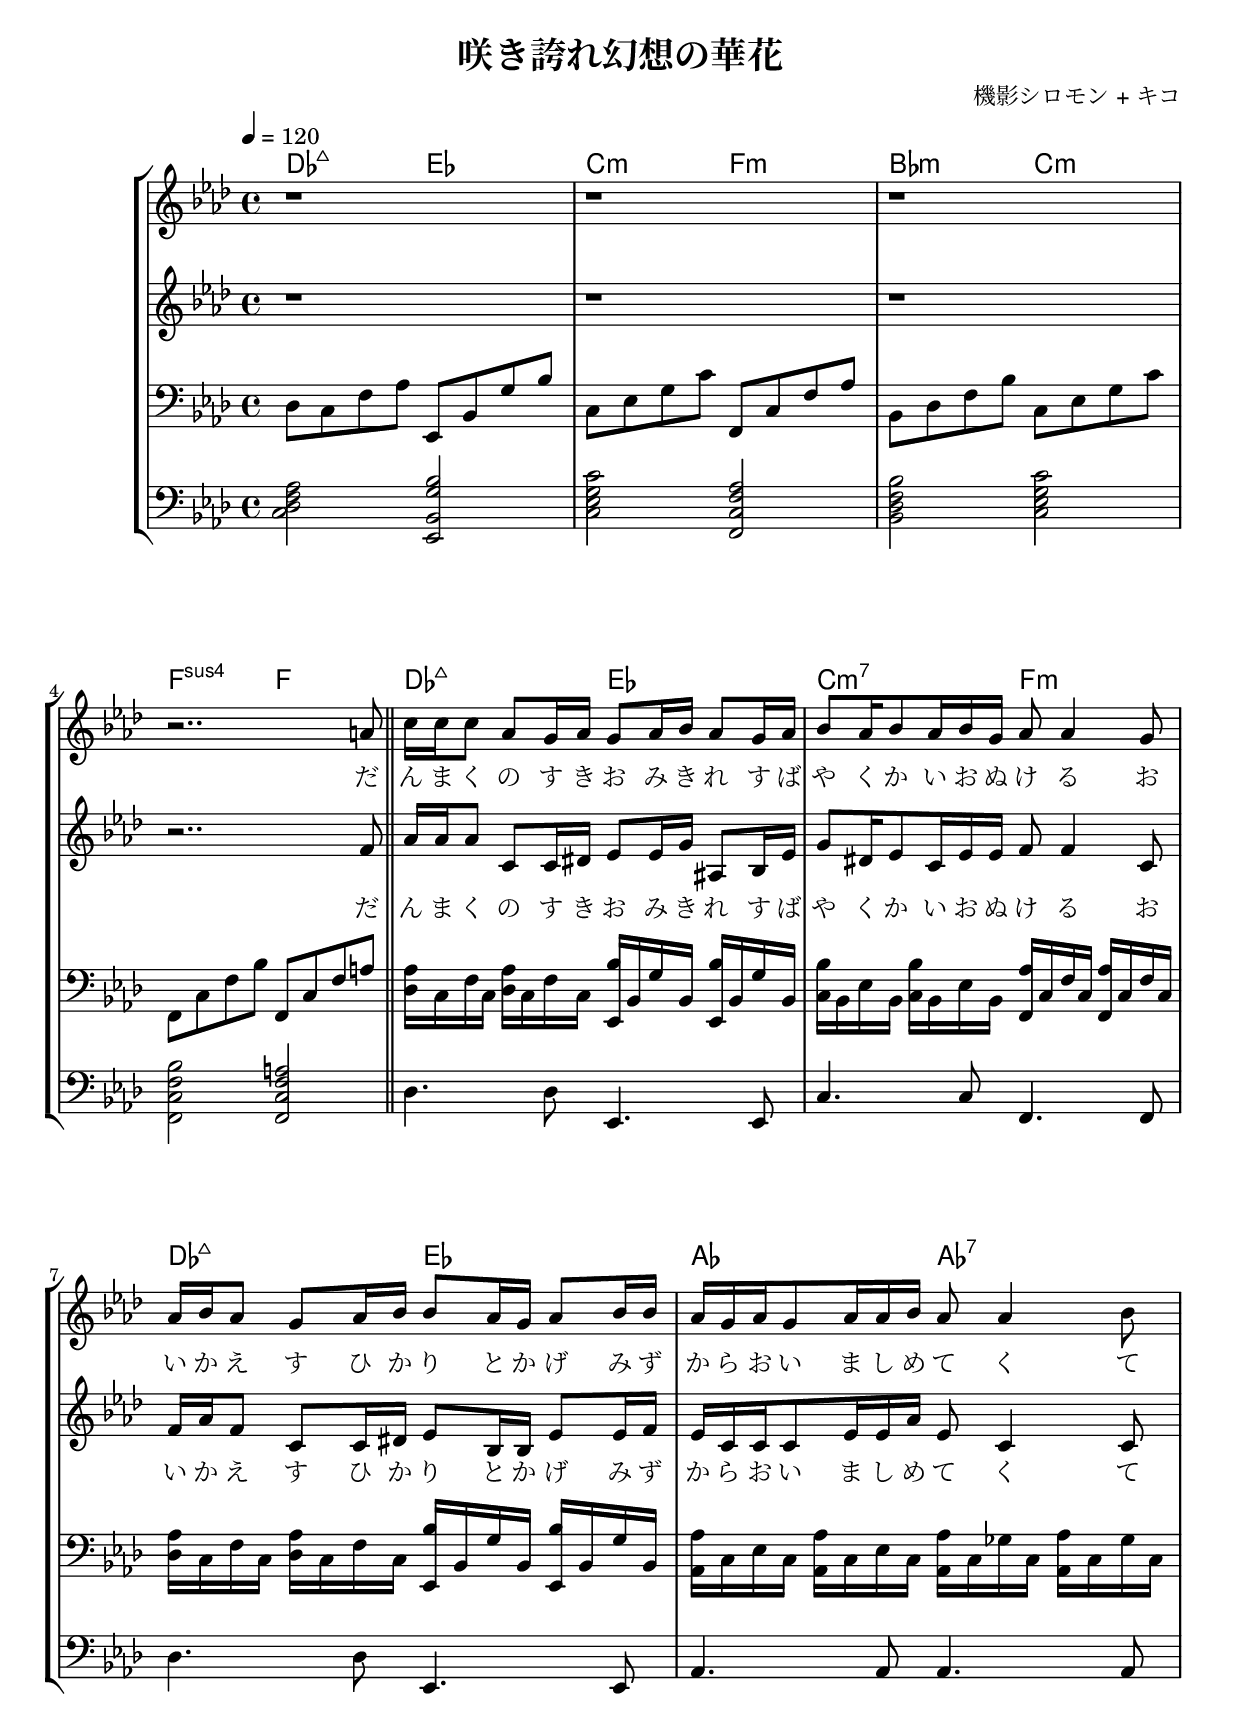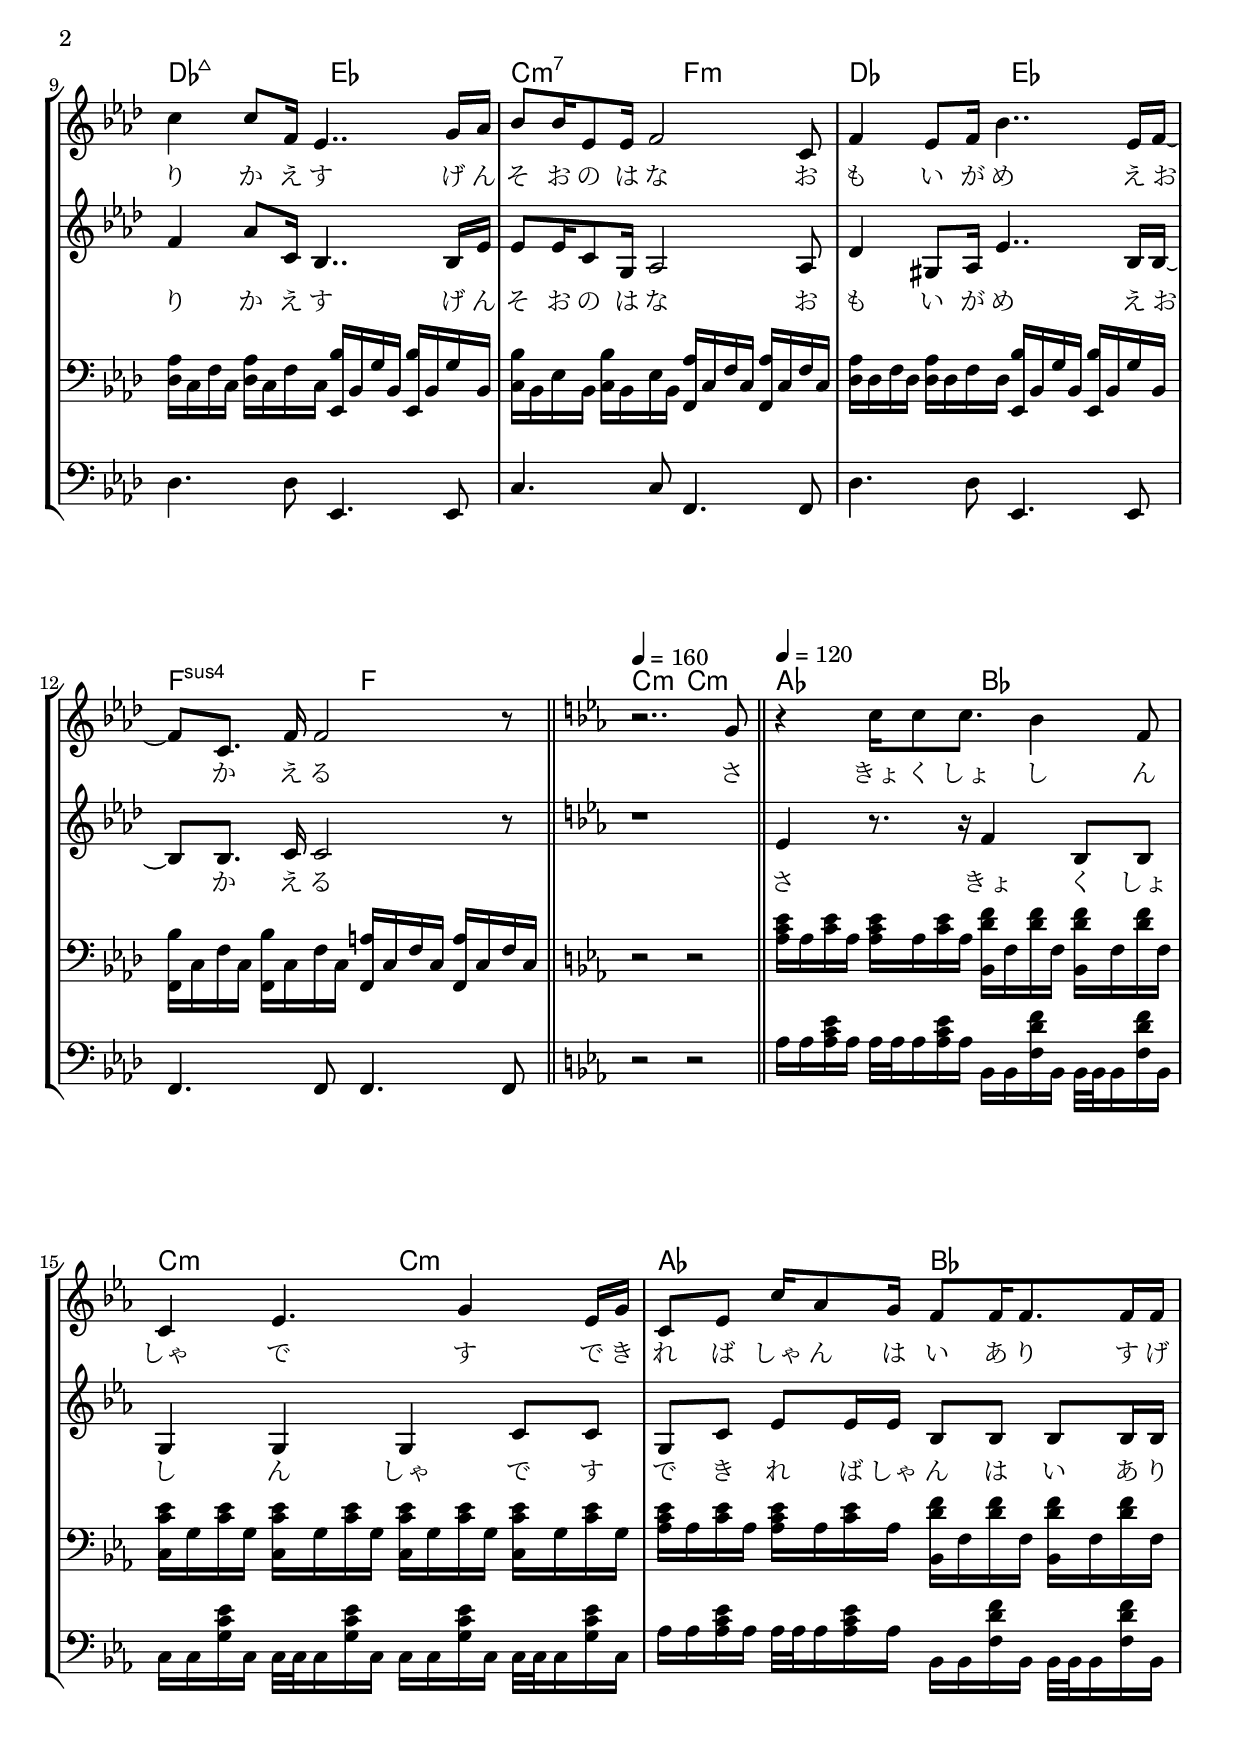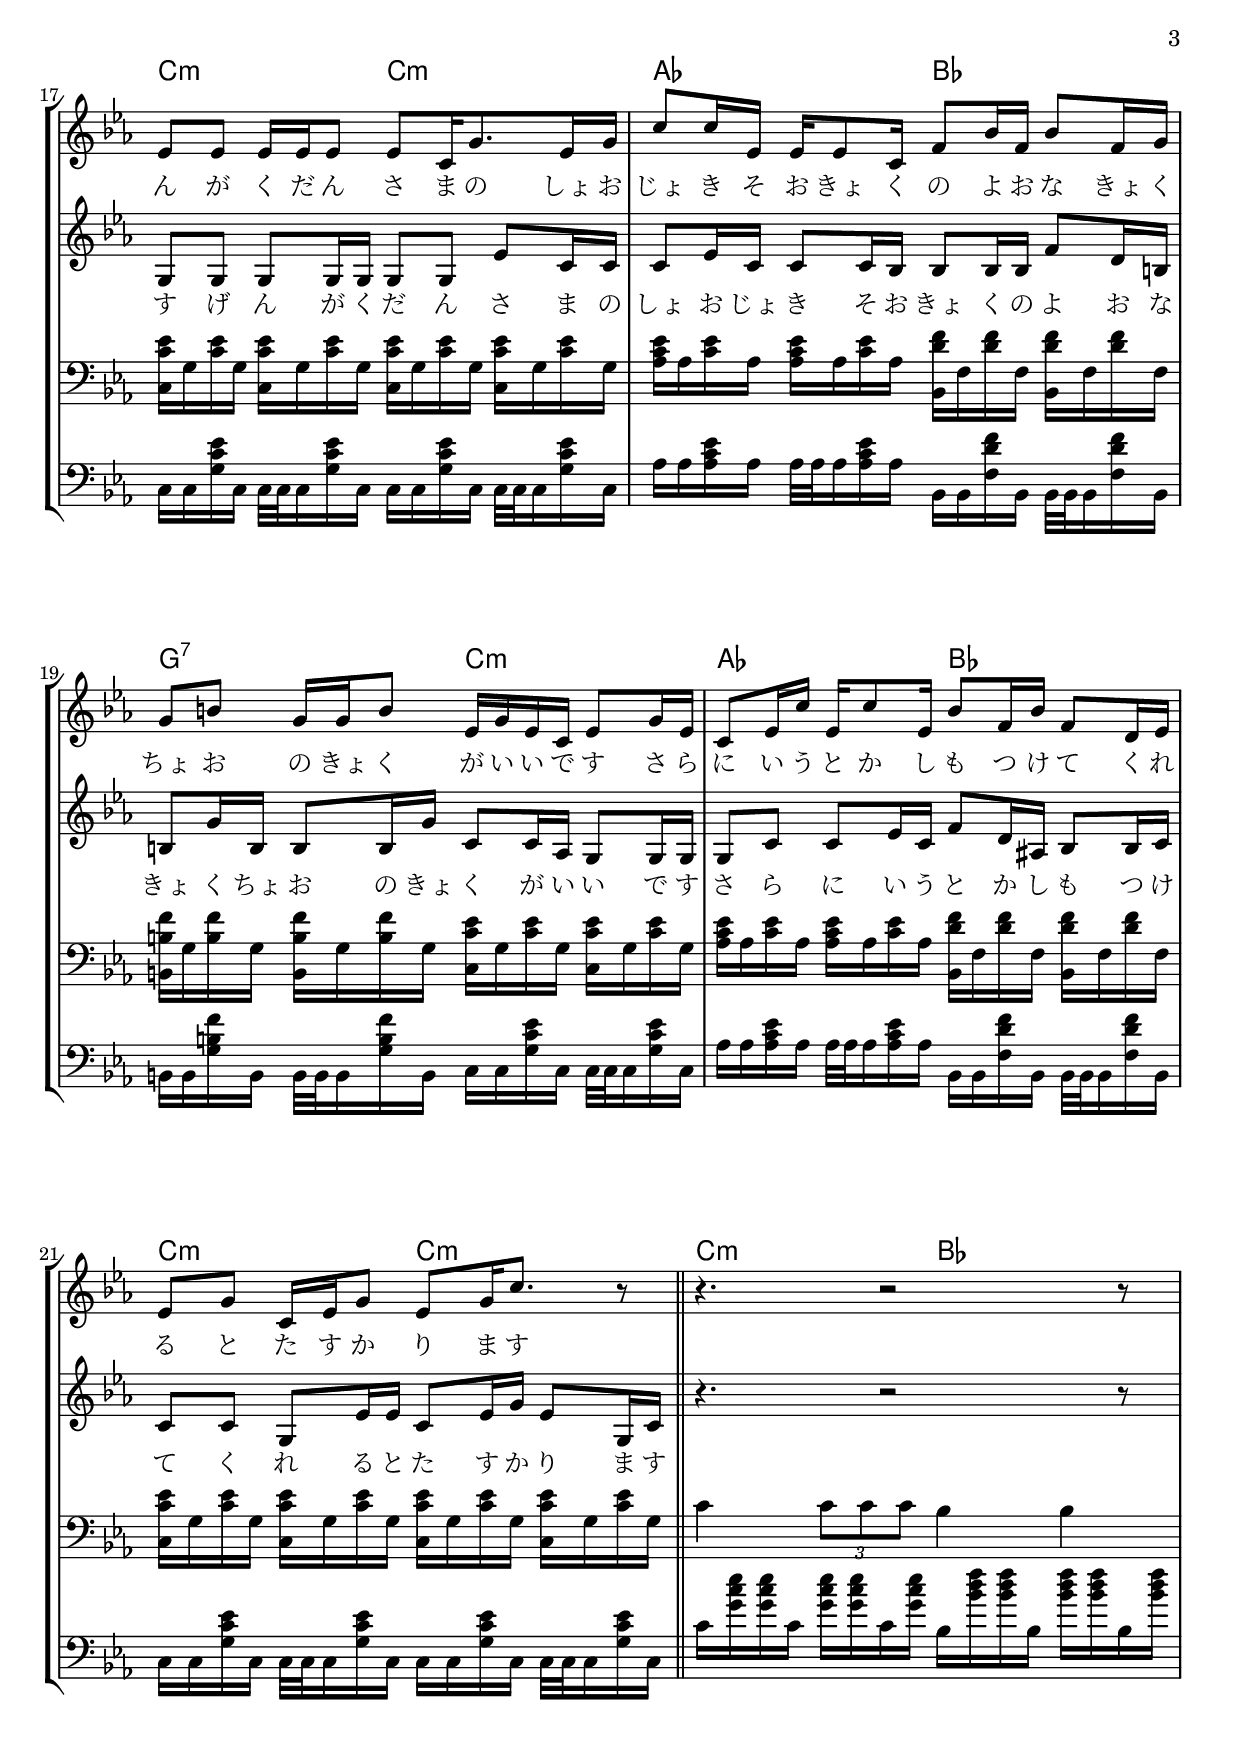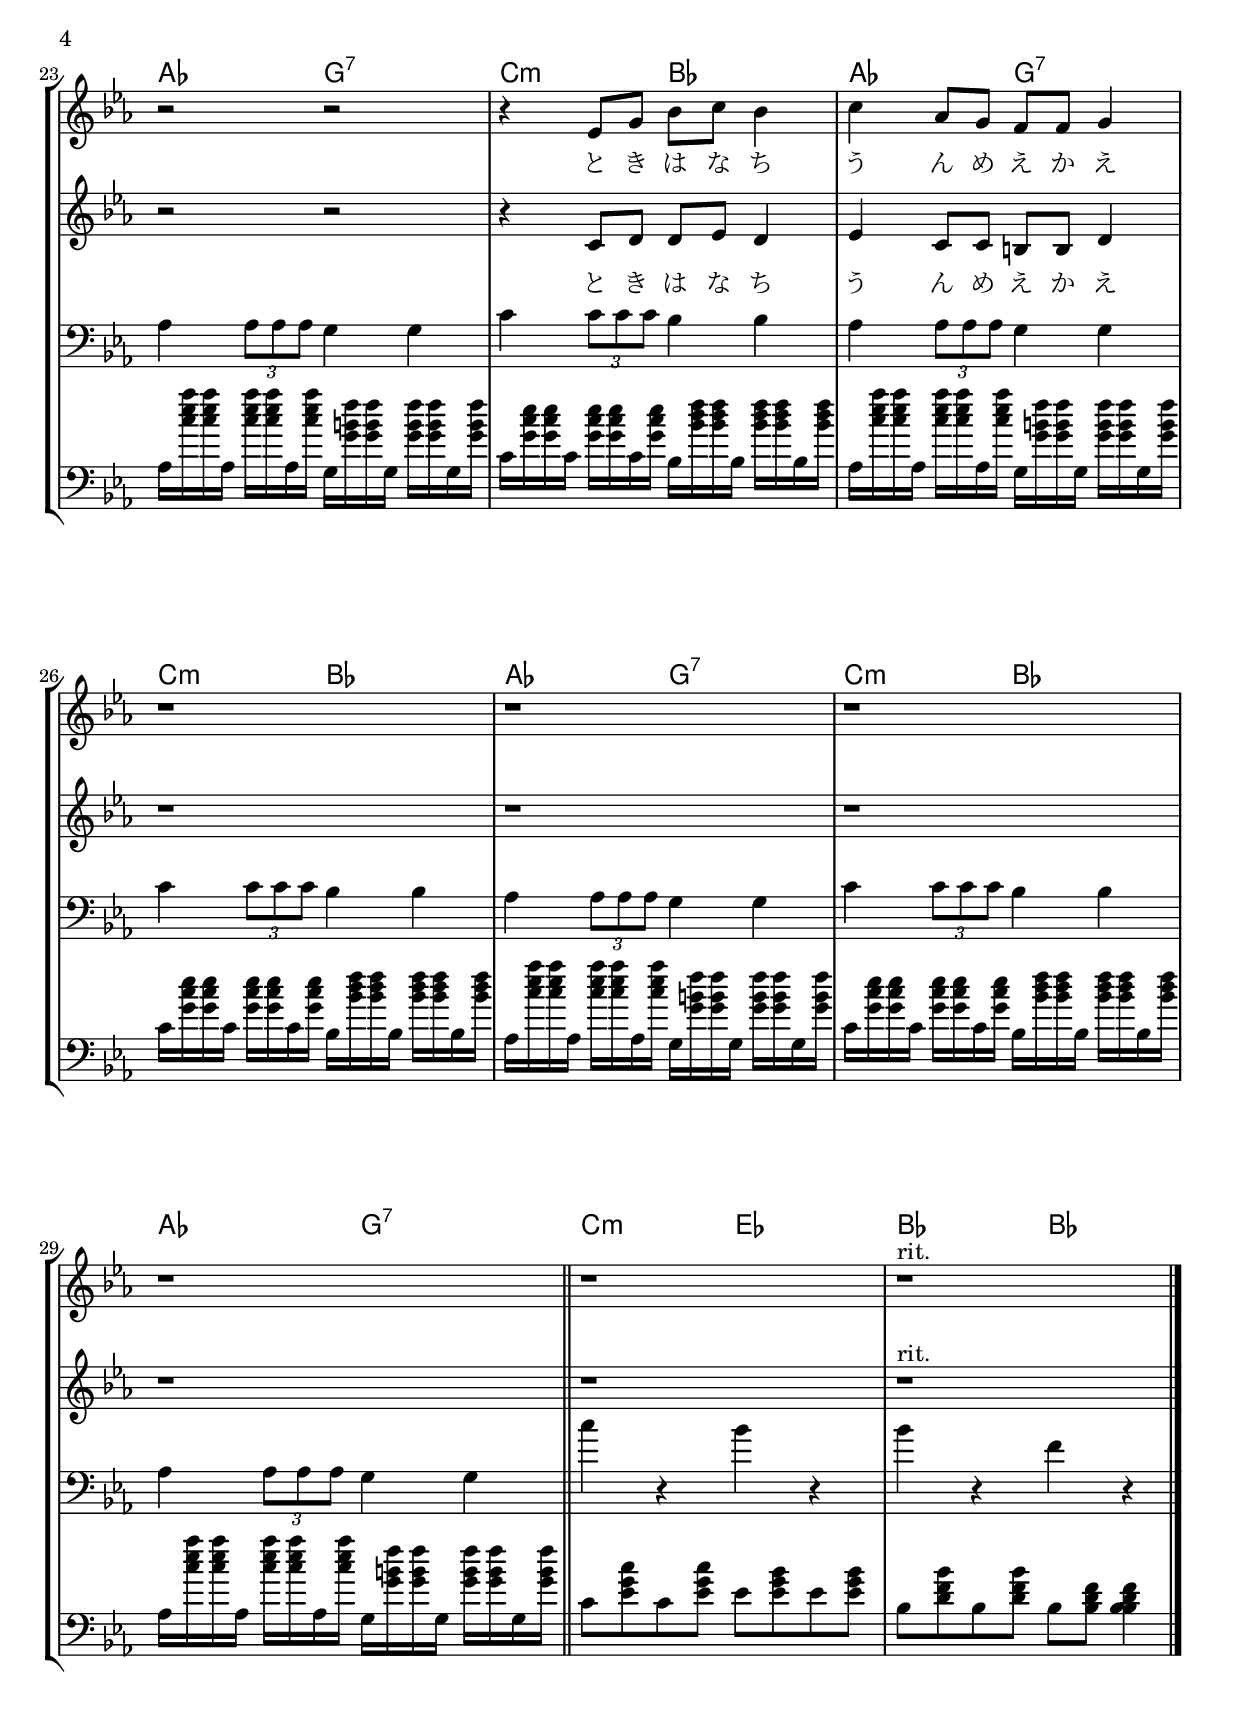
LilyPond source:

\version "2.12.1"

\header {
	title = \markup {咲き誇れ幻想の華花}
	composer = \markup \center-column {"機影シロモン + キコ"}
}

harmony = \chordmode {
	des2:maj7 es c:m f:m bes:m c:m f:sus4 f 

	des:maj7 es c:min7 f:m des:maj7 es as as:7 des:maj7 es c:min7 f:m des es f:sus4 f 

	c:m c:m 

	as bes c:m c:m as bes c:m c:m as bes g:7 c:m as bes c:m c:m 

	c:m bes as g:7 c:m bes as g:7 c:m bes as g:7 c:m bes as g:7 

	c:m es bes bes 
}

melody = {
	\key as \major
	\tempo 4 = 120
	r1 | r1 | r1 | r2.. 
	\set Staff.midiInstrument = #"fss0.32"
	\set Staff.midiMinimumVolume = #0.7
	\set Staff.midiMaximumVolume = #0.9
	a'8 
	c''16  c''16  c''8  as'8  g'16  as'16  g'8  as'16  bes'16  as'8  g'16  as'16 
	bes'8  as'16  bes'8  as'16  bes'16  g'16  as'8  as'4  g'8 
	as'16  bes'16  as'8  g'8  as'16  bes'16  bes'8  as'16  g'16  as'8  bes'16  bes'16 
	as'16  g'16  as'16  g'8  as'16  as'16  bes'16  as'8  as'4  bes'8 
	c''4  c''8  f'16  es'4..  g'16  as'16 
	bes'8  bes'16  es'8  es'16  f'2  c'8 
	f'4  es'8  f'16  bes'4..  es'16  f'16~ 
	f'8  c'8.  f'16  f'2  	r8 	\key es \major
	\tempo 4 = 160
	r2.. 
	\set Staff.midiInstrument = #"Pad 4 (choir)"
	\set Staff.midiMinimumVolume = #0.7
	\set Staff.midiMaximumVolume = #0.9
	g'8 
		\tempo 4 = 120
r4  c''16  c''8  c''8.  bes'4  f'8 
	c'4  es'4.  g'4  es'16  g'16 
	c'8  es'8  c''16  as'8  g'16  f'8  f'16  f'8.  f'16  f'16 
	es'8  es'8  es'16  es'16  es'8  es'8  c'16  g'8.  es'16  g'16 
	c''8  c''16  es'16  es'16  es'8  c'16  f'8  bes'16  f'16  bes'8  f'16  g'16 
	g'8  b'8  g'16  g'16  b'8  es'16  g'16  es'16  c'16  es'8  g'16  es'16 
	c'8  es'16  c''16  es'16  c''8  es'16  bes'8  f'16  bes'16  f'8  d'16  es'16 
	es'8  g'8  c'16  es'16  g'8  es'8  g'16  c''8.  	r8 	\set Staff.midiInstrument = #"fss0.32"
	\set Staff.midiMinimumVolume = #0.7
	\set Staff.midiMaximumVolume = #0.9
	r4. r2 r8 
	r2  r2 
	r4  es'8  g'8  bes'8  c''8  bes'4 
	c''4  as'8  g'8  f'8  f'8  g'4
	r1 r1 r1 r1 	r1 | r1^"rit." \bar "|."
}

words = \lyricmode {
	
	だ  ん  ま  く  の  す  き  お  み  き  れ  す  ば  や  く  か  い  お  ぬ  け  る  お  い  か  え  す  ひ  か  り  と  か  げ  み  ず  か  ら  お  い  ま  し  め  て  く  て  り  か  え  す  げ  ん  そ  お  の  は  な  お  も  い  が  め  え  お  か  え  る  
	
	さ  きょ  く  しょ  し  ん  しゃ  で  す  で  き  れ  ば  しゃ  ん  は  い  あ  り  す  げ  ん  が  く  だ  ん  さ  ま  の  しょ  お  じょ  き  そ  お  きょ  く  の  よ  お  な  きょ  く  ちょ  お  の  きょ  く  が  い  い  で  す  さ  ら  に  い  う  と  か  し  も  つ  け  て  く  れ  る  と  た  す  か  り  ま  す  
	と  き  は  な  ち  う  ん  め  え  か  え  
	
}

secondmelody = {
	\key as \major
	\tempo 4 = 120
	r1 | r1 | r1 | r2.. 
	\set Staff.midiInstrument = #"fss0.32"
	\set Staff.midiMinimumVolume = #0.7
	\set Staff.midiMaximumVolume = #0.9
	f'8 
	as'16  as'16  as'8  c'8  c'16  dis'16  es'8  es'16  g'16  ais8  bes16  es'16 
	g'8  dis'16  es'8  c'16  es'16  es'16  f'8  f'4  c'8 
	f'16  as'16  f'8  c'8  c'16  dis'16  es'8  bes16  bes16  es'8  es'16  f'16 
	es'16  c'16  c'16  c'8  es'16  es'16  as'16  es'8  c'4  c'8 
	f'4  as'8  c'16  bes4..  bes16  es'16 
	es'8  es'16  c'8  g16  as2  as8 
	des'4  gis8  as16  es'4..  bes16  bes16~ 
	bes8  bes8.  c'16  c'2  	r8 	\key es \major
	\tempo 4 = 160
	r1   
	\set Staff.midiInstrument = #"Pad 4 (choir)"
	\set Staff.midiMinimumVolume = #0.7
	\set Staff.midiMaximumVolume = #0.9
		\tempo 4 = 120
 es'4  r8.  r16  f'4  bes8  bes8 
	g4  g4  g4  c'8  c'8 
	g8  c'8  es'8  es'16  es'16  bes8  bes8  bes8  bes16  bes16 
	g8  g8  g8  g16  g16  g8  g8  es'8  c'16  c'16 
	c'8  es'16  c'16  c'8  c'16  bes16  bes8  bes16  bes16  f'8  d'16  b16 
	b8  g'16  b16  b8  b16  g'16  c'8  c'16  as16  g8  g16  g16 
	g8  c'8  c'8  es'16  c'16  f'8  d'16  ais16  bes8  bes16  c'16 
	c'8  c'8  g8  es'16  es'16  c'8  es'16  g'16  es'8  g16  c'16
	\set Staff.midiInstrument = #"fss0.32"
	\set Staff.midiMinimumVolume = #0.7
	\set Staff.midiMaximumVolume = #0.9
	r4. r2 r8 
	r2  r2 
	r4  c'8  d'8  d'8  es'8  d'4 
	es'4  c'8  c'8  b8  b8  d'4
	r1 r1 r1 r1 	r1 | r1^"rit." \bar "|."
}

secondwords = \lyricmode {
	
	だ  ん  ま  く  の  す  き  お  み  き  れ  す  ば  や  く  か  い  お  ぬ  け  る  お  い  か  え  す  ひ  か  り  と  か  げ  み  ず  か  ら  お  い  ま  し  め  て  く  て  り  か  え  す  げ  ん  そ  お  の  は  な  お  も  い  が  め  え  お  か  え  る  
	
	さ  きょ  く  しょ  し  ん  しゃ  で  す  で  き  れ  ば  しゃ  ん  は  い  あ  り  す  げ  ん  が  く  だ  ん  さ  ま  の  しょ  お  じょ  き  そ  お  きょ  く  の  よ  お  な  きょ  く  ちょ  お  の  きょ  く  が  い  い  で  す  さ  ら  に  い  う  と  か  し  も  つ  け  て  く  れ  る  と  た  す  か  り  ま  す  
	と  き  は  な  ち  う  ん  め  え  か  え  
	
}

tempochange = {
	\tempo 4 = 120
	r1 | r1 | r1 | r1 \bar "||"
	\tempo 4 = 120
	r1 | r1 | r1 | r1 | r1 | r1 | r1 | r1 \bar "||"
	\tempo 4 = 160
	r1 \bar "||"
	\tempo 4 = 120
	r1 | r1 | r1 | r1 | r1 | r1 | r1 | r1 \bar "||"
	\tempo 4 = 120
	r1 | r1 | r1 | r1 | r1 | r1 | r1 | r1 \bar "||"
	\tempo 4 = 120
	r1 | \tempo 4 = 90 r2 \tempo 4 = 80 r2 \bar "|."
}

mainacc = {
	\clef bass
	\set Staff.midiInstrument = #"Violin"
	\set Staff.midiMinimumVolume = #0.3
	\set Staff.midiMaximumVolume = #0.6
	\key as \major
	\tempo 4 = 120
	des8 c8 f8 as8
	es,8 bes,8 g8 bes8
	c8 es8 g8 c'8
	f,8 c8 f8 as8
	bes,8 des8 f8 bes8
	c8 es8 g8 c'8
	f,8 c8 f8 bes8
	f,8 c8 f8 a8
	\bar "||"

	\set Staff.midiInstrument = #"Violin"
	\set Staff.midiMinimumVolume = #0.3
	\set Staff.midiMaximumVolume = #0.6
	<des as>16 c f c <des as> c f c
	<es, bes>16 bes, g bes, <es, bes> bes, g bes,
	<c bes>16 bes, es bes, <c bes> bes, es bes,
	<f, as>16 c f c <f, as> c f c
	<des as>16 c f c <des as> c f c
	<es, bes>16 bes, g bes, <es, bes> bes, g bes,
	<as, as>16 c es c <as, as> c es c
	<as, as>16 c ges c <as, as> c ges c
	<des as>16 c f c <des as> c f c
	<es, bes>16 bes, g bes, <es, bes> bes, g bes,
	<c bes>16 bes, es bes, <c bes> bes, es bes,
	<f, as>16 c f c <f, as> c f c
	<des as>16 des f des <des as> des f des
	<es, bes>16 bes, g bes, <es, bes> bes, g bes,
	<f, bes>16 c f c <f, bes> c f c
	<f, a>16 c f c <f, a> c f c
	\bar "||"

	\set Staff.midiInstrument = #"Acoustic grand"
	\set Staff.midiMinimumVolume = #0.3
	\set Staff.midiMaximumVolume = #0.6
	\key es \major
	\tempo 4 = 160
	r2
	r2
	\bar "||"

	\set Staff.midiInstrument = #"Pad 1 (new age)"
	\set Staff.midiMinimumVolume = #0.3
	\set Staff.midiMaximumVolume = #0.6
	\tempo 4 = 120
	<as c' es'>16 as16 <c' es'>16 as16   <as c' es'>16 as16 <c' es'>16 as16
	<bes, d' f'>16 f16 <d' f'>16 f16   <bes, d' f'>16 f16 <d' f'>16 f16
	<c c' es'>16 g16 <c' es'>16 g16   <c c' es'>16 g16 <c' es'>16 g16
	<c c' es'>16 g16 <c' es'>16 g16   <c c' es'>16 g16 <c' es'>16 g16
	<as c' es'>16 as16 <c' es'>16 as16   <as c' es'>16 as16 <c' es'>16 as16
	<bes, d' f'>16 f16 <d' f'>16 f16   <bes, d' f'>16 f16 <d' f'>16 f16
	<c c' es'>16 g16 <c' es'>16 g16   <c c' es'>16 g16 <c' es'>16 g16
	<c c' es'>16 g16 <c' es'>16 g16   <c c' es'>16 g16 <c' es'>16 g16
	<as c' es'>16 as16 <c' es'>16 as16   <as c' es'>16 as16 <c' es'>16 as16
	<bes, d' f'>16 f16 <d' f'>16 f16   <bes, d' f'>16 f16 <d' f'>16 f16
	<b, b f'>16 g16 <b f'>16 g16   <b, b f'>16 g16 <b f'>16 g16
	<c c' es'>16 g16 <c' es'>16 g16   <c c' es'>16 g16 <c' es'>16 g16
	<as c' es'>16 as16 <c' es'>16 as16   <as c' es'>16 as16 <c' es'>16 as16
	<bes, d' f'>16 f16 <d' f'>16 f16   <bes, d' f'>16 f16 <d' f'>16 f16
	<c c' es'>16 g16 <c' es'>16 g16   <c c' es'>16 g16 <c' es'>16 g16
	<c c' es'>16 g16 <c' es'>16 g16   <c c' es'>16 g16 <c' es'>16 g16
	\bar "||"

	\set Staff.midiInstrument = #"Bagpipe"
	\set Staff.midiMinimumVolume = #0.3
	\set Staff.midiMaximumVolume = #0.6
	c'4 \tuplet 3/2 { c'8 c'8 c'8 }
	bes4 bes4
	as4 \tuplet 3/2 { as8 as8 as8 }
	g4 g4
	c'4 \tuplet 3/2 { c'8 c'8 c'8 }
	bes4 bes4
	as4 \tuplet 3/2 { as8 as8 as8 }
	g4 g4
	c'4 \tuplet 3/2 { c'8 c'8 c'8 }
	bes4 bes4
	as4 \tuplet 3/2 { as8 as8 as8 }
	g4 g4
	c'4 \tuplet 3/2 { c'8 c'8 c'8 }
	bes4 bes4
	as4 \tuplet 3/2 { as8 as8 as8 }
	g4 g4
	\bar "||"

	\set Staff.midiInstrument = #"Orchestra Hit"
	\set Staff.midiMinimumVolume = #0.3
	\set Staff.midiMaximumVolume = #0.6
	c''4 r4
	bes'4 r4
	bes'4 r4
	f'4 r4
	\bar "|."
}

subacc = {
	\clef bass
	\set Staff.midiInstrument = #"Contrabass"
	\set Staff.midiMinimumVolume = #0.3
	\set Staff.midiMaximumVolume = #0.6
	\key as \major
	\tempo 4 = 120
	<des c f as>2
	<es, bes, g bes>2
	<c es g c'>2
	<f, c f as>2
	<bes, des f bes>2
	<c es g c'>2
	<f, c f bes>2
	<f, c f a>2
	\bar "||"

	\set Staff.midiInstrument = #"Contrabass"
	\set Staff.midiMinimumVolume = #0.3
	\set Staff.midiMaximumVolume = #0.6
	des4.des8
	es,4.es,8
	c4.c8
	f,4.f,8
	des4.des8
	es,4.es,8
	as,4.as,8
	as,4.as,8
	des4.des8
	es,4.es,8
	c4.c8
	f,4.f,8
	des4.des8
	es,4.es,8
	f,4.f,8
	f,4.f,8
	\bar "||"

	\set Staff.midiInstrument = #"Acoustic grand"
	\set Staff.midiMinimumVolume = #0.3
	\set Staff.midiMaximumVolume = #0.6
	\key es \major
	\tempo 4 = 160
	r2
	r2
	\bar "||"

	\set Staff.midiInstrument = #"Electric Bass (pick)"
	\set Staff.midiMinimumVolume = #0.3
	\set Staff.midiMaximumVolume = #0.6
	\tempo 4 = 120
	as16 as16 <as c' es'>16 as16   as32 as32 as16 <as c' es'>16 as16
	bes,16 bes,16 <f d' f'>16 bes,16   bes,32 bes,32 bes,16 <f d' f'>16 bes,16
	c16 c16 <g c' es'>16 c16   c32 c32 c16 <g c' es'>16 c16
	c16 c16 <g c' es'>16 c16   c32 c32 c16 <g c' es'>16 c16
	as16 as16 <as c' es'>16 as16   as32 as32 as16 <as c' es'>16 as16
	bes,16 bes,16 <f d' f'>16 bes,16   bes,32 bes,32 bes,16 <f d' f'>16 bes,16
	c16 c16 <g c' es'>16 c16   c32 c32 c16 <g c' es'>16 c16
	c16 c16 <g c' es'>16 c16   c32 c32 c16 <g c' es'>16 c16
	as16 as16 <as c' es'>16 as16   as32 as32 as16 <as c' es'>16 as16
	bes,16 bes,16 <f d' f'>16 bes,16   bes,32 bes,32 bes,16 <f d' f'>16 bes,16
	b,16 b,16 <g b f'>16 b,16   b,32 b,32 b,16 <g b f'>16 b,16
	c16 c16 <g c' es'>16 c16   c32 c32 c16 <g c' es'>16 c16
	as16 as16 <as c' es'>16 as16   as32 as32 as16 <as c' es'>16 as16
	bes,16 bes,16 <f d' f'>16 bes,16   bes,32 bes,32 bes,16 <f d' f'>16 bes,16
	c16 c16 <g c' es'>16 c16   c32 c32 c16 <g c' es'>16 c16
	c16 c16 <g c' es'>16 c16   c32 c32 c16 <g c' es'>16 c16
	\bar "||"

	\set Staff.midiInstrument = #"Music box"
	\set Staff.midiMinimumVolume = #0.3
	\set Staff.midiMaximumVolume = #0.6
	c'16 <g' c'' es''>16 <g' c'' es''>16 c'16   <g' c'' es''>16 <g' c'' es''>16 c'16 <g' c'' es''>16
	bes16 <bes' d'' f''>16 <bes' d'' f''>16 bes16   <bes' d'' f''>16 <bes' d'' f''>16 bes16 <bes' d'' f''>16
	as16 <c'' es'' as''>16 <c'' es'' as''>16 as16   <c'' es'' as''>16 <c'' es'' as''>16 as16 <c'' es'' as''>16
	g16 <g' b' f''>16 <g' b' f''>16 g16   <g' b' f''>16 <g' b' f''>16 g16 <g' b' f''>16
	c'16 <g' c'' es''>16 <g' c'' es''>16 c'16   <g' c'' es''>16 <g' c'' es''>16 c'16 <g' c'' es''>16
	bes16 <bes' d'' f''>16 <bes' d'' f''>16 bes16   <bes' d'' f''>16 <bes' d'' f''>16 bes16 <bes' d'' f''>16
	as16 <c'' es'' as''>16 <c'' es'' as''>16 as16   <c'' es'' as''>16 <c'' es'' as''>16 as16 <c'' es'' as''>16
	g16 <g' b' f''>16 <g' b' f''>16 g16   <g' b' f''>16 <g' b' f''>16 g16 <g' b' f''>16
	c'16 <g' c'' es''>16 <g' c'' es''>16 c'16   <g' c'' es''>16 <g' c'' es''>16 c'16 <g' c'' es''>16
	bes16 <bes' d'' f''>16 <bes' d'' f''>16 bes16   <bes' d'' f''>16 <bes' d'' f''>16 bes16 <bes' d'' f''>16
	as16 <c'' es'' as''>16 <c'' es'' as''>16 as16   <c'' es'' as''>16 <c'' es'' as''>16 as16 <c'' es'' as''>16
	g16 <g' b' f''>16 <g' b' f''>16 g16   <g' b' f''>16 <g' b' f''>16 g16 <g' b' f''>16
	c'16 <g' c'' es''>16 <g' c'' es''>16 c'16   <g' c'' es''>16 <g' c'' es''>16 c'16 <g' c'' es''>16
	bes16 <bes' d'' f''>16 <bes' d'' f''>16 bes16   <bes' d'' f''>16 <bes' d'' f''>16 bes16 <bes' d'' f''>16
	as16 <c'' es'' as''>16 <c'' es'' as''>16 as16   <c'' es'' as''>16 <c'' es'' as''>16 as16 <c'' es'' as''>16
	g16 <g' b' f''>16 <g' b' f''>16 g16   <g' b' f''>16 <g' b' f''>16 g16 <g' b' f''>16
	\bar "||"

	\set Staff.midiInstrument = #"Agogo"
	\set Staff.midiMinimumVolume = #0.3
	\set Staff.midiMaximumVolume = #0.6
	c'8 <es' g' c''> c' <es' g' c''>
	es'8 <es' g' bes'> es' <es' g' bes'>
	bes8 <d' f' bes'> bes <d' f' bes'>
	bes8 <bes d' f'>8 <bes bes d' f'>4
	\bar "|."
}

percA = {
	\drummode {
	r1 |r1 |r1 |r1 \bar "||"
	r4 sn2 sn8. sn16  |r4 sn2 sn8. sn16  |r4 sn2 sn8. sn16  |r4 sn2 sn8. sn16  |r4 sn2 sn8. sn16  |r4 sn2 sn8. sn16  |r4 sn2 sn8. sn16  |r8 sn8 sn4 sn8 sn8 sn16 sn8 sn16  \bar "||"
	\times 16/12{ cymr8. cymr8 cymr4. r16 } \bar "||"
	r1  |r1  |r1  |r1  |r1  |r1  |r1  |r2 r8 hho4 hho8  \bar "||"
	r2 r8 hho4.  |r2 r8 hho4.  |r2 r8 hho4.  |r2 r8 hho4.  |r2 r8 hho4.  |r2 r8 hho4.  |r2 r8 hho4.  |r2 r8 hho4.  \bar "||"
	cymr4 cymr4 cymr4 cymr4  |cymr4 cymr8 cymr16 cymr16 cymr4 cymr4  \bar "|."
	}
}

percB = {
	\drummode {
	r1 |r1 |r1 |r1 \bar "||"
	r4. r16 tommh8 tommh4. r16  |r1  |r4. r16 tommh8 tommh4. r16  |r1  |r4. r16 tommh8 tommh4. r16  |r1  |r4. r16 tommh8 tommh4. r16  |r1  \bar "||"
	\times 16/12{ r2 r8 hhp8 } \bar "||"
	r4. hhp2 hhp8  |r4. hhp2 hhp8  |r4. hhp2 hhp8  |r4. hhp2 hhp8  |r4. hhp2 hhp8  |r4. hhp2 hhp8  |r4. hhp2 hhp8  |hhp4 hhp4 hhp4 hhp4  \bar "||"
	r8 hh8 hh8 hh8 hh4. hh8  |hh8 hh8 hh8 hh8 hh4 hh8 hh8  |hh8 hh8 hh8 hh8 hh4. hh8  |hh8 hh8 hh8 hh8 hh4 hh8 hh8  |r8 hh8 hh8 hh8 hh4. hh8  |hh8 hh8 hh8 hh8 hh4 hh8 hh8  |hh8 hh8 hh8 hh8 hh4. hh8  |r16 hh4 hh4 hh4 r16 hh8  \bar "||"
	r2 sn2  |r2 sn2  \bar "|."
	}
}

percC = {
	\drummode {
	r1 |r1 |r1 |r1 \bar "||"
	r8 toml8 toml8 toml8 toml8 toml8 toml8 toml8  |toml8 toml8 toml8 toml8 toml8 toml8 toml8 toml8  |toml8 toml8 toml8 toml8 toml8 toml8 toml8 toml8  |toml8 toml8 toml8 toml8 toml8 toml8 toml8 toml8  |r8 toml8 toml8 toml8 toml8 toml8 toml8 toml8  |toml8 toml8 toml8 toml8 toml8 toml8 toml8 toml8  |toml8 toml8 toml8 toml8 toml8 toml8 toml8 toml8  |toml8 toml8 toml8 toml8 toml8 toml8 toml8 toml8  \bar "||"
	\times 16/12{ bd4 r16 bd16 bd4. } \bar "||"
	hh4 hh4 hh4 hh4  |hh4 hh4 hh4 hh4  |hh4 hh4 hh4 hh4  |hh4 hh4 hh4 hh4  |hh4 hh4 hh4 hh4  |hh4 hh4 hh4 hh4  |hh4 hh4 hh4 hh4  |r4. hh2 r8  \bar "||"
	r16 hhp4 hhp8 hhp8 hhp4. hhp16  |r16 hhp4 hhp8 hhp8 hhp4 hhp8.  |r16 hhp4 hhp8 hhp8 hhp4 hhp8 hhp16  |r16 hhp4 hhp8 hhp8 hhp4 hhp8.  |r16 hhp4 hhp8 hhp8 hhp4. hhp16  |r16 hhp4 hhp8 hhp8 hhp4 hhp8.  |r16 hhp4 hhp8 hhp8 hhp4 hhp8 hhp16  |r8 hhp8 hhp8 hhp8 hhp4 r16 hhp8.  \bar "||"
	bd2. r8 bd8  |bd2 r8 bd4.  \bar "|."
	}
}

percD = {
	\drummode {
	r1 |r1 |r1 |r1 \bar "||"
	r1  |r4. r16 tomfh8 tomfh4. r16  |r1  |r4. r16 tomfh8 tomfh4. r16  |r1  |r4. r16 tomfh8 tomfh4. r16  |r1  |r4. r16 tomfh2 r16  \bar "||"
	\times 16/12{ r2. } \bar "||"
	bd2. r8 bd8  |bd8. bd8. bd2 bd8  |bd2. r8 bd8  |bd8. bd8. bd2 bd8  |bd2. r8 bd8  |bd8. bd8. bd2 bd8  |bd2. r8 bd8  |bd8. bd4. r16 bd4 bd8  \bar "||"
	r8. sn2 r16 sn4  |r8. sn2 r16 sn8. sn16  |r8. sn2 r16 sn4  |r8. sn2 r16 sn8. sn16  |r8. sn2 r16 sn4  |r8. sn2 r16 sn8. sn16  |r8. sn2 r16 sn4  |r8. sn2 r16 sn4  \bar "||"
	r1 |r8. tommh8. tommh2 r8  \bar "|."
	}
}

percE = {
	\drummode {
	r1 |r1 |r1 |r1 \bar "||"
	bd4. r16 bd8. bd4.  |bd8. bd4. r16 bd4 bd8  |bd8. bd4 bd8. bd4.  |bd8. bd4. r16 bd4 bd8  |bd4. r16 bd8. bd4.  |bd8. bd4. r16 bd4 bd8  |bd8. bd4 bd8. bd4.  |bd4. bd8 bd4 r16 bd8.  \bar "||"
	\times 16/12{ r4. sn8 sn4 } \bar "||"
	r1 | r1 | r1 | r1 | r1 | r1 | r1 | r1 \bar "||"
	bd4. bd8 bd2  |bd4. bd8 bd4. bd8  |bd4. bd8 bd2  |bd4. bd8 bd4. bd8  |bd4. bd8 bd2  |bd4. bd8 bd4. bd8  |bd4. bd8 bd2  |bd4. bd8 bd4 bd4  \bar "||"
	r1 |r2. toml8 toml8  \bar "|."
	}
}

percF = {
	\drummode {
	r1 | r1 | r1 | r1 \bar "||"
	cymc1  |r1 |r1 |r1 |cymc1  |r1 |r1 |r1 \bar "||"
	\times 16/12{ r2 r16 tommh16 tommh8 } \bar "||"
	r1 | r1 | r1 | r1 | r1 | r1 | r1 | r1 \bar "||"
	cymc1  |r1 |r1 |r1 |cymc1  |r1 |r1 |cymc1  \bar "||"
	r1 |hho1  \bar "|."
	}
}

percG = {
	\drummode {
	r1 | r1 | r1 | r1 \bar "||"
	r1 | r1 | r1 | r1 | r1 | r1 | r1 | r1 \bar "||"
	\times 16/12{ r2 r8. toml16 } \bar "||"
	r1 | r1 | r1 | r1 | r1 | r1 | r1 | r1 \bar "||"
	r1 |r1 |r1 |r1 |r1 |r1 |r1 |r4. r16 tommh2 r16  \bar "||"
	r1 | r1 \bar "|."
	}
}

percH = {
	\drummode {
	r1 | r1 | r1 | r1 \bar "||"
	r1 | r1 | r1 | r1 | r1 | r1 | r1 | r1 \bar "||"
	r1 \bar "||"
	r1 | r1 | r1 | r1 | r1 | r1 | r1 | r1 \bar "||"
	r1 |r1 |r1 |r1 |r1 |r1 |r1 |r2. r8 toml8  \bar "||"
	r1 | r1 \bar "|."
	}
}

\score {
	<<
		\new StaffGroup <<
			\new ChordNames {\harmony}
			\new Voice = "melody" {\melody}
			\new Lyrics \lyricsto "melody" \words
			\new Voice = "secondmelody" {\secondmelody}
			\new Lyrics \lyricsto "secondmelody" \secondwords
			\new Staff = "mainacc" {\mainacc}
			\new Staff = "subacc" {\subacc}
		>>
	>>
	\layout { }
}
